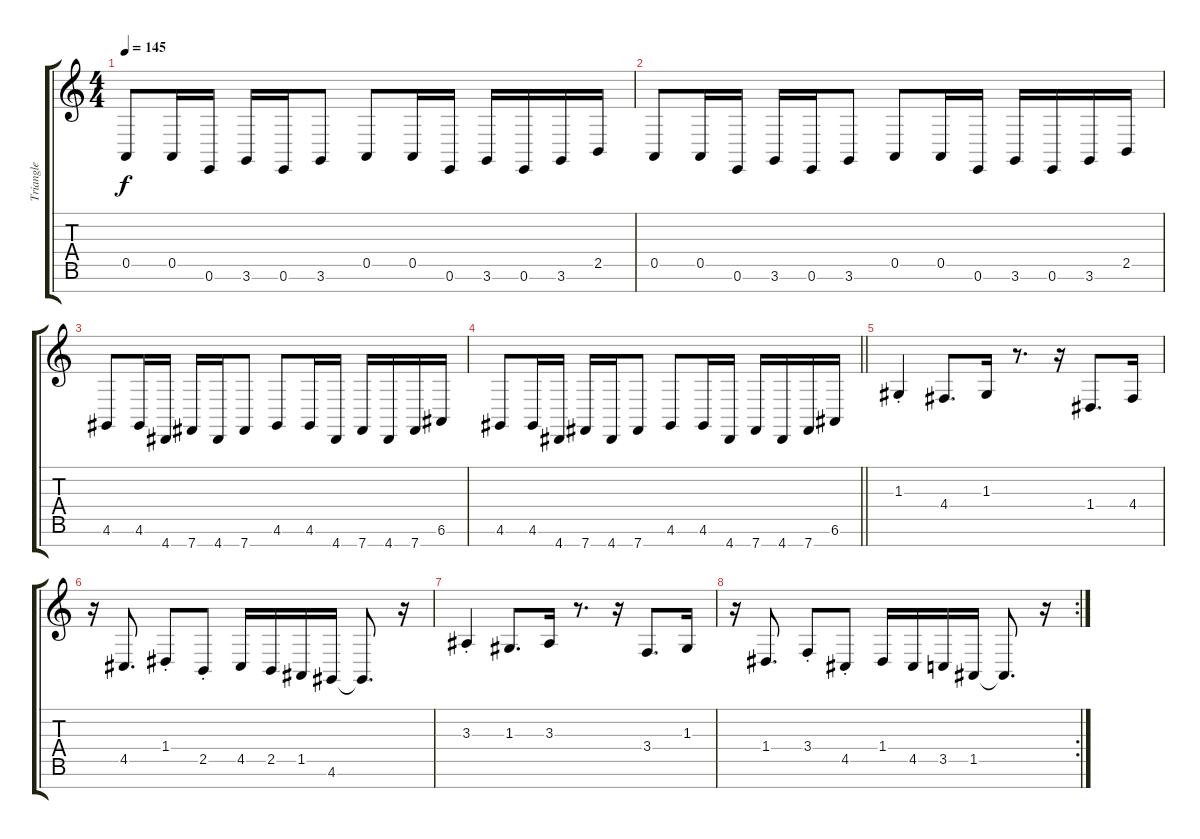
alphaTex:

\track ("Triangle" "Triangle") {instrument lead1square}
\staff {score tabs}
\tuning (E4 B3 G3 D3 A2 E2 B1) {hide}
\ts (4 4)
\tempo 145
\clef g2
\ks c
0.5.8{dy f} 0.5.16 0.6.16 3.6.16 0.6.16 3.6.8 0.5.8 0.5.16 0.6.16 3.6.16 0.6.16 3.6.16 2.5.16 |
0.5.8 0.5.16 0.6.16 3.6.16 0.6.16 3.6.8 0.5.8 0.5.16 0.6.16 3.6.16 0.6.16 3.6.16 2.5.16 |
4.6.8 4.6.16 4.7.16 7.7.16 4.7.16 7.7.8 4.6.8 4.6.16 4.7.16 7.7.16 4.7.16 7.7.16 6.6.16 |
\barLineRight lightlight
4.6.8 4.6.16 4.7.16 7.7.16 4.7.16 7.7.8 4.6.8 4.6.16 4.7.16 7.7.16 4.7.16 7.7.16 6.6.16 |
1.3{st}.4 4.4.8{d} 1.3.16 r.8{d} r.16 1.4.8{d} 4.4.16 |
r.16 4.5.8{d} 1.4{st}.8 2.5{st}.8 4.5.16 2.5.16 1.5.16 4.6.16 4.6{t}.8{d} r.16 |
3.3{st}.4 1.3.8{d} 3.3.16 r.8{d} r.16 3.4.8{d} 1.3.16 |
\rc 2
r.16 1.4.8{d} 3.4{st}.8 4.5{st}.8 1.4.16 4.5.16 3.5.16 1.5.16 1.5{t}.8{d} r.16
